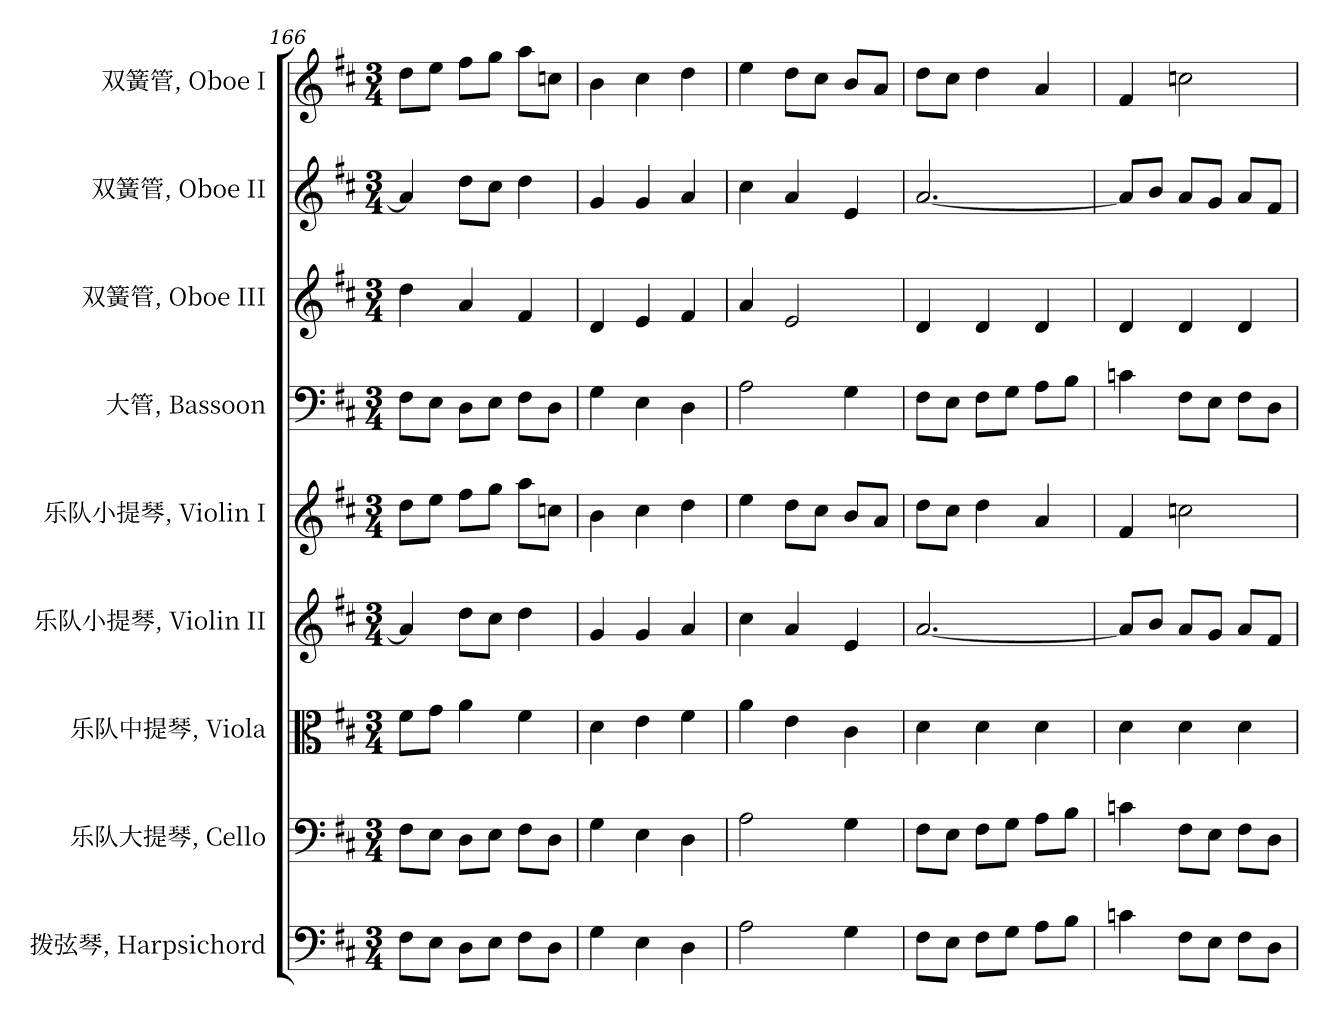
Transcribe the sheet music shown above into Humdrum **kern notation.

**kern	**kern	**kern	**kern	**kern	**kern	**kern	**kern	**kern
*part9	*part8	*part7	*part6	*part5	*part4	*part3	*part2	*part1
*staff9	*staff8	*staff7	*staff6	*staff5	*staff4	*staff3	*staff2	*staff1
*I"拨弦琴, Harpsichord	*I"乐队大提琴, Cello	*I"乐队中提琴, Viola	*I"乐队小提琴, Violin II	*I"乐队小提琴, Violin I	*I"大管, Bassoon	*I"双簧管, Oboe III	*I"双簧管, Oboe II	*I"双簧管, Oboe I
*I'Hch.	*	*	*	*	*I'Bsn.	*I'Ob.	*I'Ob.	*I'Ob.
!!LO:PB:g=z
*clefF4	*clefF4	*clefC3	*clefG2	*clefG2	*clefF4	*clefG2	*clefG2	*clefG2
*k[f#c#]	*k[f#c#]	*k[f#c#]	*k[f#c#]	*k[f#c#]	*k[f#c#]	*k[f#c#]	*k[f#c#]	*k[f#c#]
*M3/4	*M3/4	*M3/4	*M3/4	*M3/4	*M3/4	*M3/4	*M3/4	*M3/4
=166	=166	=166	=166	=166	=166	=166	=166	=166
8F#\L	8F#\L	8f#\L	4a/]	8dd\L	8F#\L	4dd\	4a/]	8dd\L
8E\J	8E\J	8g\J	.	8ee\J	8E\J	.	.	8ee\J
8D\L	8D\L	4a\	8dd\L	8ff#\L	8D\L	4a/	8dd\L	8ff#\L
8E\J	8E\J	.	8cc#\J	8gg\J	8E\J	.	8cc#\J	8gg\J
8F#\L	8F#\L	4f#\	4dd\	8aa\L	8F#\L	4f#/	4dd\	8aa\L
8D\J	8D\J	.	.	8ccn\J	8D\J	.	.	8ccn\J
=167	=167	=167	=167	=167	=167	=167	=167	=167
4G\	4G\	4d\	4g/	4b\	4G\	4d/	4g/	4b\
4E\	4E\	4e\	4g/	4cc#\	4E\	4e/	4g/	4cc#\
4D\	4D\	4f#\	4a/	4dd\	4D\	4f#/	4a/	4dd\
=168	=168	=168	=168	=168	=168	=168	=168	=168
2A\	2A\	4a\	4cc#\	4ee\	2A\	4a/	4cc#\	4ee\
.	.	4e\	4a/	8dd\L	.	2e/	4a/	8dd\L
.	.	.	.	8cc#\J	.	.	.	8cc#\J
4G\	4G\	4c#\	4e/	8b/L	4G\	.	4e/	8b/L
.	.	.	.	8a/J	.	.	.	8a/J
=169	=169	=169	=169	=169	=169	=169	=169	=169
8F#\L	8F#\L	4d\	[2.a/	8dd\L	8F#\L	4d/	[2.a/	8dd\L
8E\J	8E\J	.	.	8cc#\J	8E\J	.	.	8cc#\J
8F#\L	8F#\L	4d\	.	4dd\	8F#\L	4d/	.	4dd\
8G\J	8G\J	.	.	.	8G\J	.	.	.
8A\L	8A\L	4d\	.	4a/	8A\L	4d/	.	4a/
8B\J	8B\J	.	.	.	8B\J	.	.	.
=170	=170	=170	=170	=170	=170	=170	=170	=170
4cn\	4cn\	4d\	8a/L]	4f#/	4cn\	4d/	8a/L]	4f#/
.	.	.	8b/J	.	.	.	8b/J	.
8F#\L	8F#\L	4d\	8a/L	2ccn\	8F#\L	4d/	8a/L	2ccn\
8E\J	8E\J	.	8g/J	.	8E\J	.	8g/J	.
8F#\L	8F#\L	4d\	8a/L	.	8F#\L	4d/	8a/L	.
8D\J	8D\J	.	8f#/J	.	8D\J	.	8f#/J	.
=	=	=	=	=	=	=	=	=
*-	*-	*-	*-	*-	*-	*-	*-	*-
